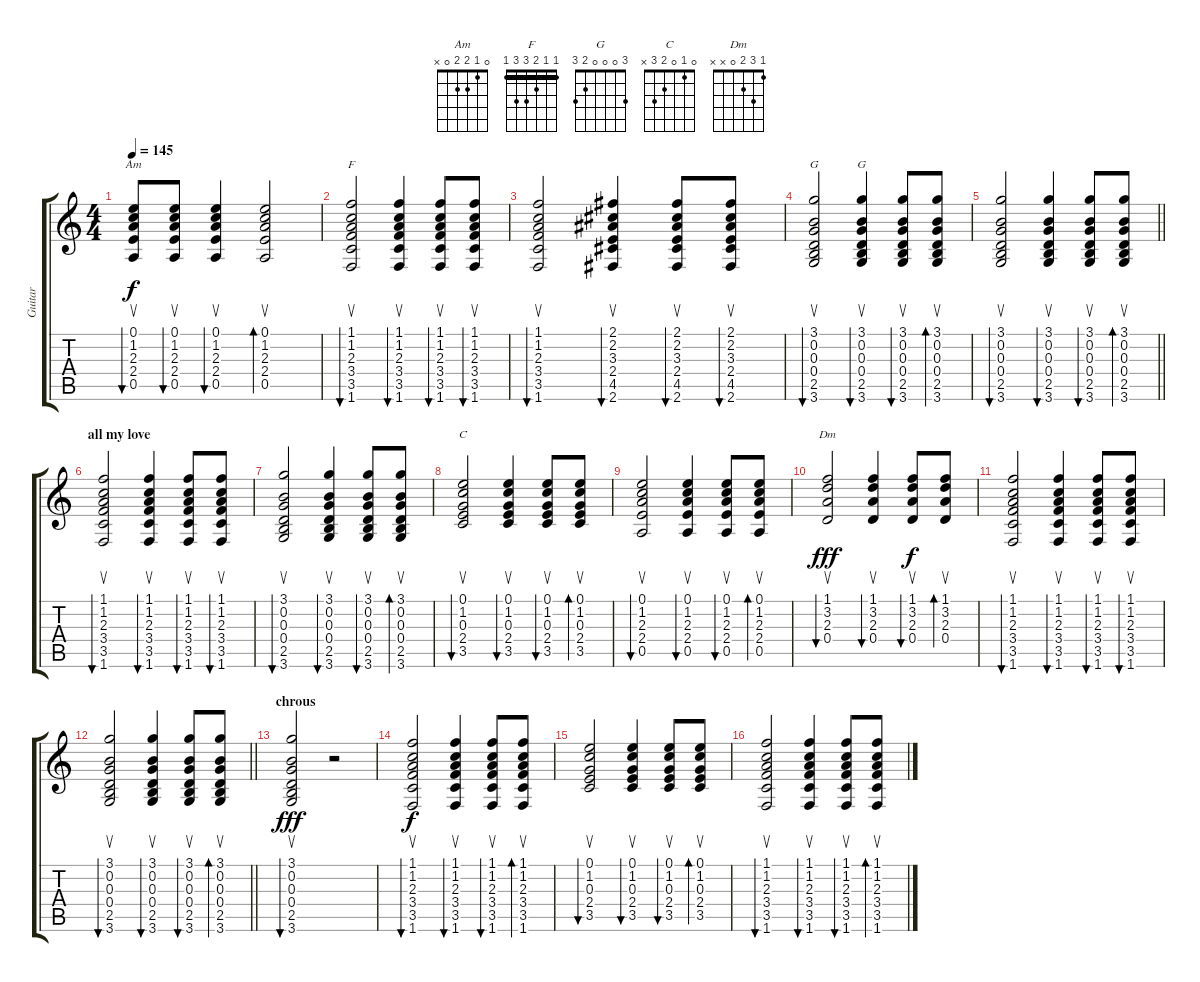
\track ("Guitar" "Guitar") {instrument acousticguitarsteel}
\staff {score tabs}
\tuning (E4 B3 G3 D3 A2 E2) {hide}
\chord ("Am" 0 1 2 2 0 x)
\chord ("F" 1 1 2 3 3 1) {barre 1}
\chord ("G" x x x x x x)
\chord ("G" 3 0 0 0 2 3)
\chord ("C" 0 1 0 2 3 x)
\chord ("Dm" 1 3 2 0 x x)
\ts (4 4)
\tempo 145
\clef g2
\ks c
(0.1 1.2 2.3 2.4 0.5).8{su bu 30 ch "Am" dy f} (0.1 1.2 2.3 2.4 0.5).8{su bu 30} (0.1 1.2 2.3 2.4 0.5).4{su bu 30} (0.1 1.2 2.3 2.4 0.5).2{su bd 60} |
(1.1 1.2 2.3 3.4 3.5 1.6).2{su bu 30 ch "F"} (1.1 1.2 2.3 3.4 3.5 1.6).4{su bu 30} (1.1 1.2 2.3 3.4 3.5 1.6).8{su bu 30} (1.1 1.2 2.3 3.4 3.5 1.6).8{su bu 30} |
(1.1 1.2 2.3 3.4 3.5 1.6).2{su bu 30} (2.1 2.2 3.3 2.4 4.5 2.6).4{su bu 30} (2.1 2.2 3.3 2.4 4.5 2.6).8{su bu 30} (2.1 2.2 3.3 2.4 4.5 2.6).8{su bu 30} |
(3.1 0.2 0.3 0.4 2.5 3.6).2{su bu 30 ch "G"} (3.1 0.2 0.3 0.4 2.5 3.6).4{su bu 30 ch "G"} (3.1 0.2 0.3 0.4 2.5 3.6).8{su bu 30} (3.1 0.2 0.3 0.4 2.5 3.6).8{su bd 60} |
\barLineRight lightlight
(3.1 0.2 0.3 0.4 2.5 3.6).2{su bu 30} (3.1 0.2 0.3 0.4 2.5 3.6).4{su bu 30} (3.1 0.2 0.3 0.4 2.5 3.6).8{su bu 30} (3.1 0.2 0.3 0.4 2.5 3.6).8{su bd 60} |
\section ("" "all my love")
(1.1 1.2 2.3 3.4 3.5 1.6).2{su bu 30} (1.1 1.2 2.3 3.4 3.5 1.6).4{su bu 30} (1.1 1.2 2.3 3.4 3.5 1.6).8{su bu 30} (1.1 1.2 2.3 3.4 3.5 1.6).8{su bu 30} |
(3.1 0.2 0.3 0.4 2.5 3.6).2{su bu 30} (3.1 0.2 0.3 0.4 2.5 3.6).4{su bu 30} (3.1 0.2 0.3 0.4 2.5 3.6).8{su bu 30} (3.1 0.2 0.3 0.4 2.5 3.6).8{su bd 60} |
(0.1 1.2 0.3 2.4 3.5).2{su bu 30 ch "C"} (0.1 1.2 0.3 2.4 3.5).4{su bu 30} (0.1 1.2 0.3 2.4 3.5).8{su bu 30} (0.1 1.2 0.3 2.4 3.5).8{su bd 60} |
(0.1 1.2 2.3 2.4 0.5).2{su bu 30} (0.1 1.2 2.3 2.4 0.5).4{su bu 30} (0.1 1.2 2.3 2.4 0.5).8{su bu 30} (0.1 1.2 2.3 2.4 0.5).8{su bd 60} |
(1.1 3.2 2.3 0.4).2{su bu 30 ch "Dm" dy fff} (1.1 3.2 2.3 0.4).4{su bu 30} (1.1 3.2 2.3 0.4).8{su bu 30 dy f} (1.1 3.2 2.3 0.4).8{su bd 60} |
(1.1 1.2 2.3 3.4 3.5 1.6).2{su bu 30} (1.1 1.2 2.3 3.4 3.5 1.6).4{su bu 30} (1.1 1.2 2.3 3.4 3.5 1.6).8{su bu 30} (1.1 1.2 2.3 3.4 3.5 1.6).8{su bu 30} |
\barLineRight lightlight
(3.1 0.2 0.3 0.4 2.5 3.6).2{su bu 30} (3.1 0.2 0.3 0.4 2.5 3.6).4{su bu 30} (3.1 0.2 0.3 0.4 2.5 3.6).8{su bu 30} (3.1 0.2 0.3 0.4 2.5 3.6).8{su bd 60} |
\section ("" "chrous")
(3.1 0.2 0.3 0.4 2.5 3.6).2{su bu 30 dy fff} r.2 |
(1.1 1.2 2.3 3.4 3.5 1.6).2{su bu 30 dy f} (1.1 1.2 2.3 3.4 3.5 1.6).4{su bu 30} (1.1 1.2 2.3 3.4 3.5 1.6).8{su bu 30} (1.1 1.2 2.3 3.4 3.5 1.6).8{su bd 60} |
(0.1 1.2 0.3 2.4 3.5).2{su bu 30} (0.1 1.2 0.3 2.4 3.5).4{su bu 30} (0.1 1.2 0.3 2.4 3.5).8{su bu 30} (0.1 1.2 0.3 2.4 3.5).8{su bd 60} |
(1.1 1.2 2.3 3.4 3.5 1.6).2{su bu 30} (1.1 1.2 2.3 3.4 3.5 1.6).4{su bu 30} (1.1 1.2 2.3 3.4 3.5 1.6).8{su bu 30} (1.1 1.2 2.3 3.4 3.5 1.6).8{su bd 60}
